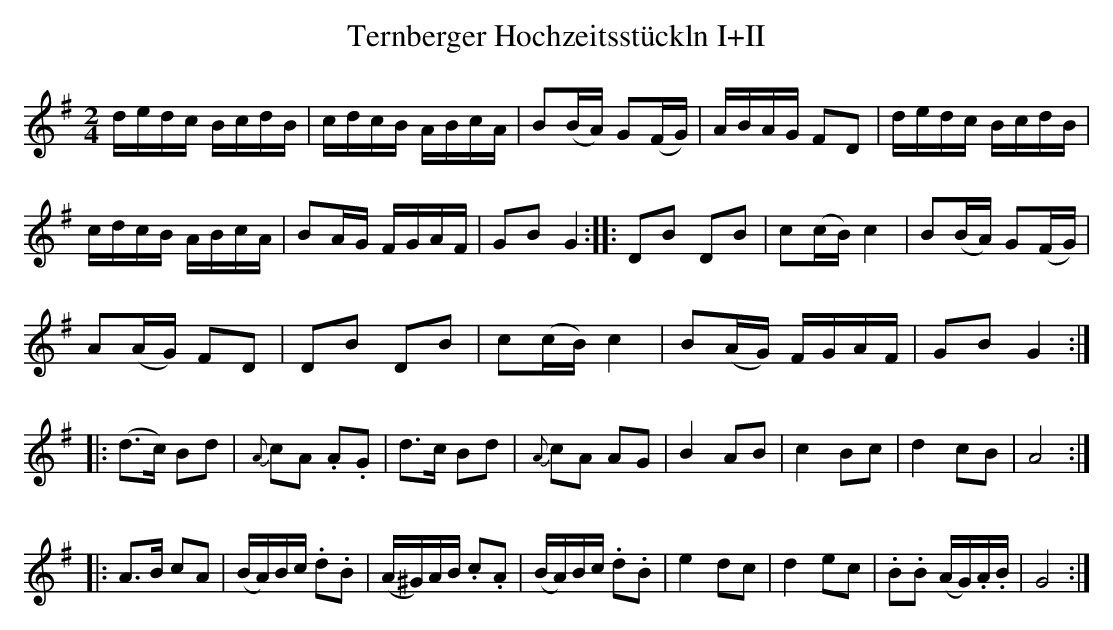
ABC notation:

X:1
T:Ternberger Hochzeitsstückln I+II
M:2/4
L:1/16
K:G
dedc BcdB|cdcB ABcA|B2(BA) G2(FG)|\
ABAG F2D2|dedc BcdB|
cdcB ABcA|B2AG FGAF|G2B2G4:|\
|:D2B2 D2B2|c2(cB)c4|B2(BA) G2(FG)|
A2(AG) F2D2|\
D2B2 D2B2|c2(cB)c4|B2(AG) FGAF|G2B2G4:|
|:(d3c) B2d2|{A}c2A2 .A2.G2|d3c B2d2|{A}c2A2 A2G2|\
"_"B4"_"A2"_"B2|"_"c4"_"B2"_"c2|"_"d4"_"c2"_"B2|A8:|
|:A3B c2A2|(BA)Bc .d2.B2|(A^G)AB .c2.A2|(BA)Bc .d2.B2|\
"_"e4"_"d2"_"c2|"_"d4"_"e2"_"c2|.B2.B2 (AG).A.B|G8:|
